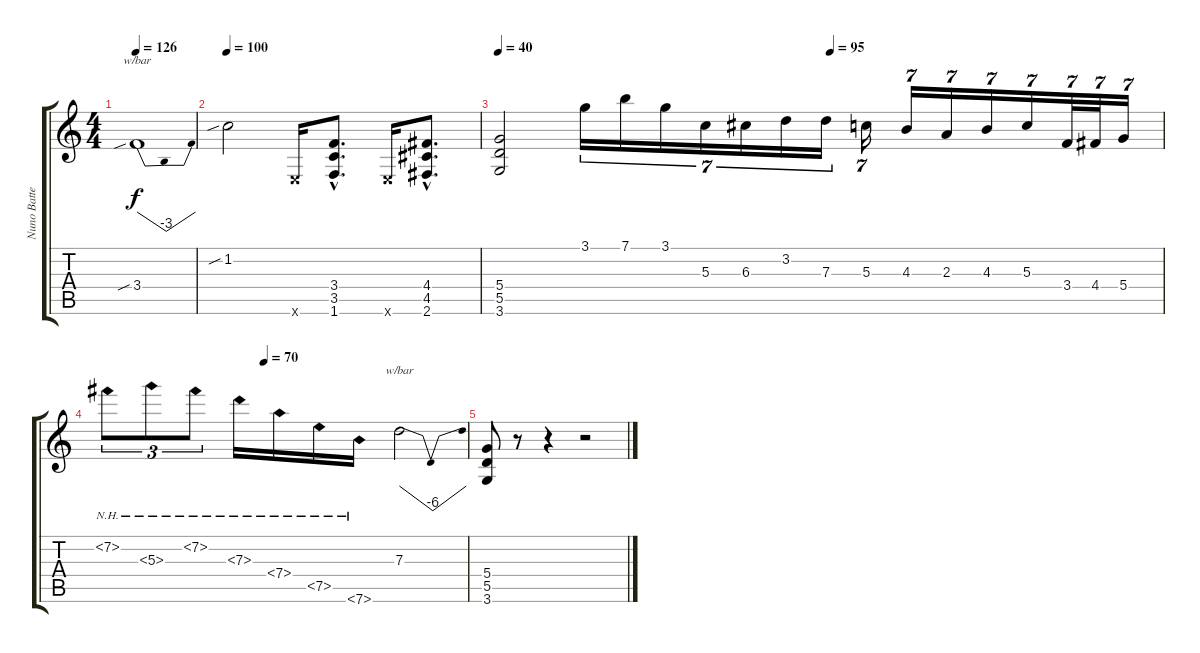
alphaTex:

\track ("Nuno Battencourt" "Nuno Batte") {instrument distortionguitar}
\staff {score tabs}
\tuning (E4 B3 G3 D3 A2 E2) {hide}
\ts (4 4)
\tempo 126
\clef g2
\ks c
3.4{sib}.1{tbe (dip default 0 0 30 -12 60 0) dy f} |
\tempo 100
1.2{sib}.2 0.6{x}.16 (3.4{hac} 3.5{hac} 1.6{hac}).8{d} 0.6{x}.16 (4.4{hac} 4.5{hac} 2.6{hac}).8{d} |
\tempo 40
\tempo (95 0.5)
(5.4 5.5 3.6).2 3.1.16{tu (7 4)} 7.1.16{tu (7 4)} 3.1.16{tu (7 4)} 5.3.16{tu (7 4)} 6.3.16{tu (7 4)} 3.2.16{tu (7 4)} 7.3.16{tu (7 4)} 5.3.16{tu (7 4)} 4.3.16{tu (7 4)} 2.3.16{tu (7 4)} 4.3.16{tu (7 4)} 5.3.16{tu (7 4)} 3.4.32{tu (7 4)} 4.4.32{tu (7 4)} 5.4.16{tu (7 4)} |
\tempo (70 0.4375)
7.2{nh}.8{tu (3 2)} 5.3{nh}.8{tu (3 2)} 7.2{nh}.8{tu (3 2)} 7.3{nh}.16 7.4{nh}.16 7.5{nh}.16 7.6{nh}.16 7.3.2{tbe (dip default 0 0 30 -24 60 0)} |
(5.4 5.5 3.6).8 r.8 r.4 r.2
